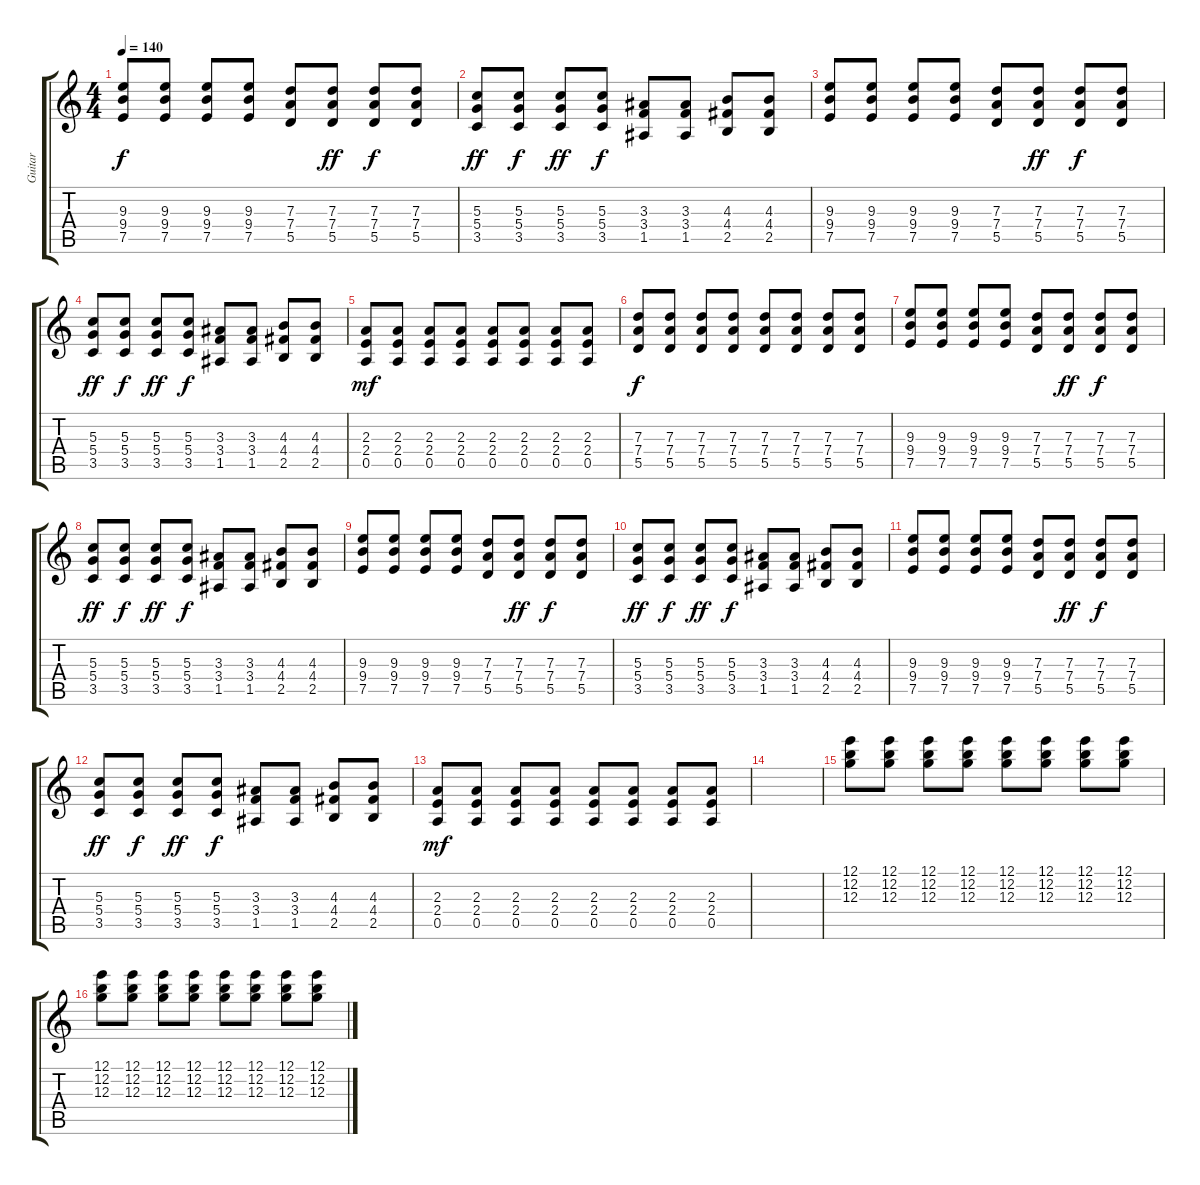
\track ("Guitar" "Guitar") {instrument electricguitarclean}
\staff {score tabs}
\tuning (E4 B3 G3 D3 A2 E2) {hide}
\ts (4 4)
\tempo 140
\clef g2
\ks c
(9.3 9.4 7.5).8{dy f} (9.3 9.4 7.5).8 (9.3 9.4 7.5).8 (9.3 9.4 7.5).8 (7.3 7.4 5.5).8 (7.3 7.4 5.5).8{dy ff} (7.3 7.4 5.5).8{dy f} (7.3 7.4 5.5).8 |
(5.3 5.4 3.5).8{dy ff} (5.3 5.4 3.5).8{dy f} (5.3 5.4 3.5).8{dy ff} (5.3 5.4 3.5).8{dy f} (3.3 3.4 1.5).8 (3.3 3.4 1.5).8 (4.3 4.4 2.5).8 (4.3 4.4 2.5).8 |
(9.3 9.4 7.5).8 (9.3 9.4 7.5).8 (9.3 9.4 7.5).8 (9.3 9.4 7.5).8 (7.3 7.4 5.5).8 (7.3 7.4 5.5).8{dy ff} (7.3 7.4 5.5).8{dy f} (7.3 7.4 5.5).8 |
(5.3 5.4 3.5).8{dy ff} (5.3 5.4 3.5).8{dy f} (5.3 5.4 3.5).8{dy ff} (5.3 5.4 3.5).8{dy f} (3.3 3.4 1.5).8 (3.3 3.4 1.5).8 (4.3 4.4 2.5).8 (4.3 4.4 2.5).8 |
(2.3 2.4 0.5).8{dy mf} (2.3 2.4 0.5).8 (2.3 2.4 0.5).8 (2.3 2.4 0.5).8 (2.3 2.4 0.5).8 (2.3 2.4 0.5).8 (2.3 2.4 0.5).8 (2.3 2.4 0.5).8 |
(7.3 7.4 5.5).8{dy f} (7.3 7.4 5.5).8 (7.3 7.4 5.5).8 (7.3 7.4 5.5).8 (7.3 7.4 5.5).8 (7.3 7.4 5.5).8 (7.3 7.4 5.5).8 (7.3 7.4 5.5).8 |
(9.3 9.4 7.5).8 (9.3 9.4 7.5).8 (9.3 9.4 7.5).8 (9.3 9.4 7.5).8 (7.3 7.4 5.5).8 (7.3 7.4 5.5).8{dy ff} (7.3 7.4 5.5).8{dy f} (7.3 7.4 5.5).8 |
(5.3 5.4 3.5).8{dy ff} (5.3 5.4 3.5).8{dy f} (5.3 5.4 3.5).8{dy ff} (5.3 5.4 3.5).8{dy f} (3.3 3.4 1.5).8 (3.3 3.4 1.5).8 (4.3 4.4 2.5).8 (4.3 4.4 2.5).8 |
(9.3 9.4 7.5).8 (9.3 9.4 7.5).8 (9.3 9.4 7.5).8 (9.3 9.4 7.5).8 (7.3 7.4 5.5).8 (7.3 7.4 5.5).8{dy ff} (7.3 7.4 5.5).8{dy f} (7.3 7.4 5.5).8 |
(5.3 5.4 3.5).8{dy ff} (5.3 5.4 3.5).8{dy f} (5.3 5.4 3.5).8{dy ff} (5.3 5.4 3.5).8{dy f} (3.3 3.4 1.5).8 (3.3 3.4 1.5).8 (4.3 4.4 2.5).8 (4.3 4.4 2.5).8 |
(9.3 9.4 7.5).8 (9.3 9.4 7.5).8 (9.3 9.4 7.5).8 (9.3 9.4 7.5).8 (7.3 7.4 5.5).8 (7.3 7.4 5.5).8{dy ff} (7.3 7.4 5.5).8{dy f} (7.3 7.4 5.5).8 |
(5.3 5.4 3.5).8{dy ff} (5.3 5.4 3.5).8{dy f} (5.3 5.4 3.5).8{dy ff} (5.3 5.4 3.5).8{dy f} (3.3 3.4 1.5).8 (3.3 3.4 1.5).8 (4.3 4.4 2.5).8 (4.3 4.4 2.5).8 |
(2.3 2.4 0.5).8{dy mf} (2.3 2.4 0.5).8 (2.3 2.4 0.5).8 (2.3 2.4 0.5).8 (2.3 2.4 0.5).8 (2.3 2.4 0.5).8 (2.3 2.4 0.5).8 (2.3 2.4 0.5).8 |
|
(12.1 12.2 12.3).8 (12.1 12.2 12.3).8 (12.1 12.2 12.3).8 (12.1 12.2 12.3).8 (12.1 12.2 12.3).8 (12.1 12.2 12.3).8 (12.1 12.2 12.3).8 (12.1 12.2 12.3).8 |
(12.1 12.2 12.3).8 (12.1 12.2 12.3).8 (12.1 12.2 12.3).8 (12.1 12.2 12.3).8 (12.1 12.2 12.3).8 (12.1 12.2 12.3).8 (12.1 12.2 12.3).8 (12.1 12.2 12.3).8
